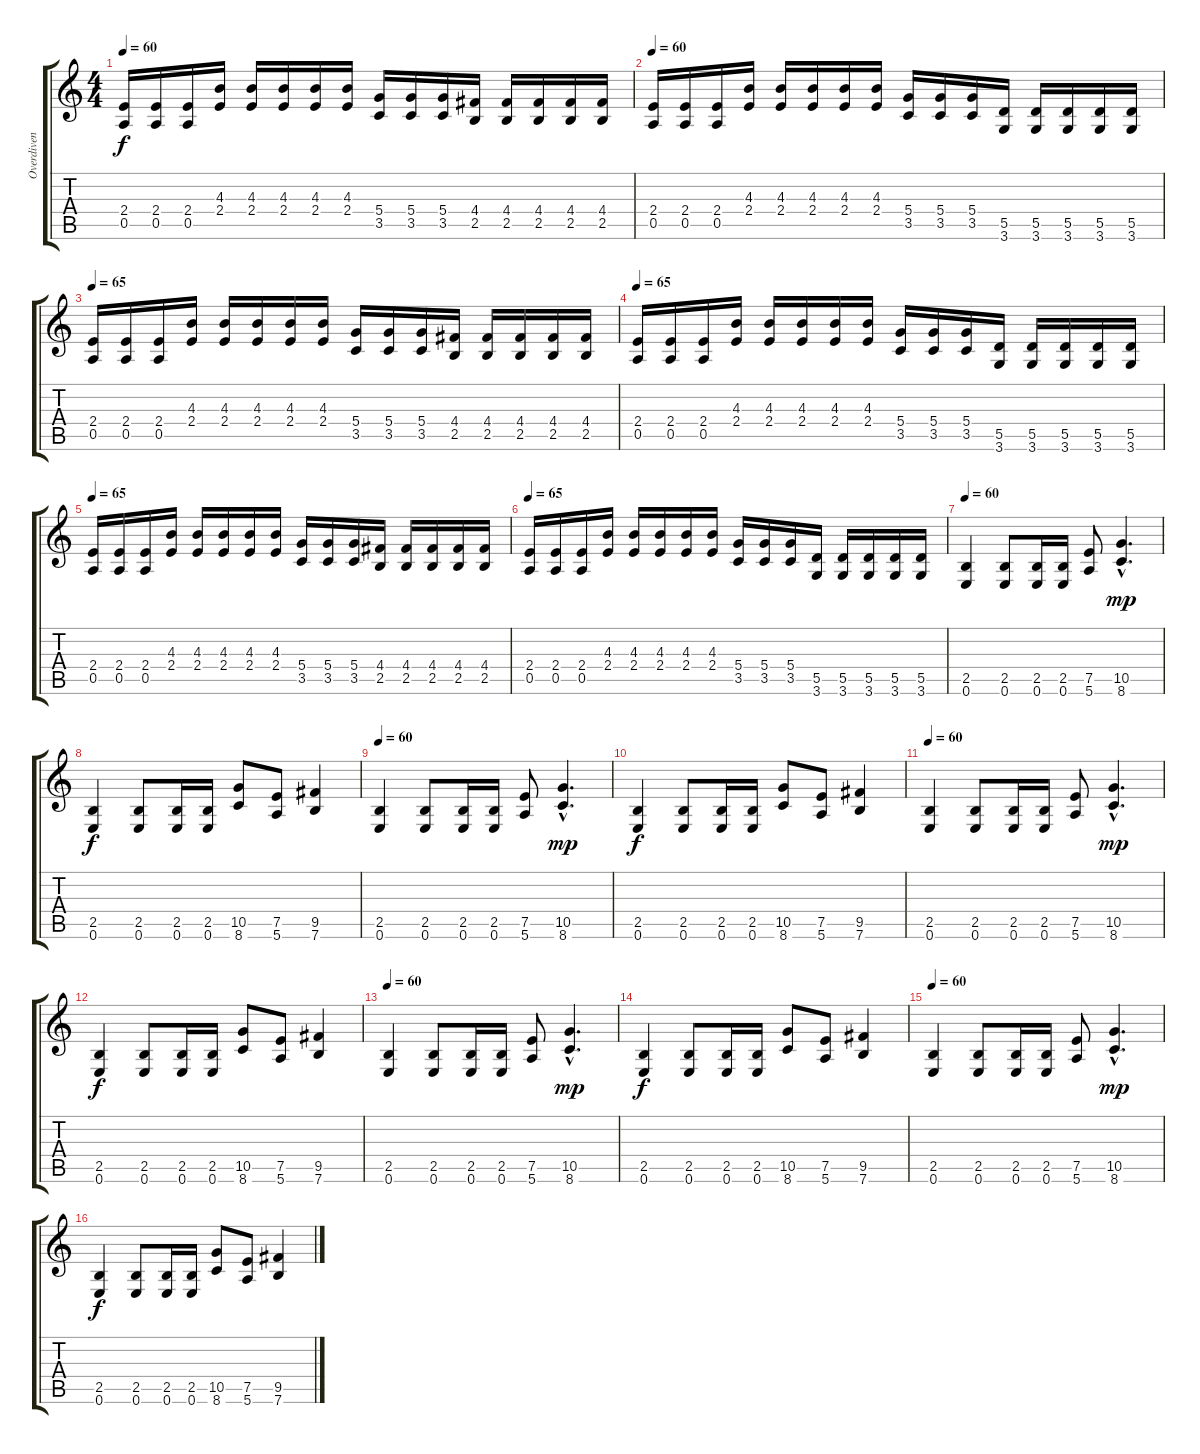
\track ("Overdiven Guitar 1" "Overdiven ") {instrument overdrivenguitar}
\staff {score tabs}
\tuning (E4 B3 G3 D3 A2 E2) {hide}
\ts (4 4)
\tempo 60
\clef g2
\ks c
(2.4 0.5).16{dy f} (2.4 0.5).16 (2.4 0.5).16 (4.3 2.4).16 (4.3 2.4).16 (4.3 2.4).16 (4.3 2.4).16 (4.3 2.4).16 (5.4 3.5).16 (5.4 3.5).16 (5.4 3.5).16 (4.4 2.5).16 (4.4 2.5).16 (4.4 2.5).16 (4.4 2.5).16 (4.4 2.5).16 |
\tempo 60
(2.4 0.5).16 (2.4 0.5).16 (2.4 0.5).16 (4.3 2.4).16 (4.3 2.4).16 (4.3 2.4).16 (4.3 2.4).16 (4.3 2.4).16 (5.4 3.5).16 (5.4 3.5).16 (5.4 3.5).16 (5.5 3.6).16 (5.5 3.6).16 (5.5 3.6).16 (5.5 3.6).16 (5.5 3.6).16 |
\tempo 60
\tempo 65
(2.4 0.5).16 (2.4 0.5).16 (2.4 0.5).16 (4.3 2.4).16 (4.3 2.4).16 (4.3 2.4).16 (4.3 2.4).16 (4.3 2.4).16 (5.4 3.5).16 (5.4 3.5).16 (5.4 3.5).16 (4.4 2.5).16 (4.4 2.5).16 (4.4 2.5).16 (4.4 2.5).16 (4.4 2.5).16 |
\tempo 60
\tempo 65
(2.4 0.5).16 (2.4 0.5).16 (2.4 0.5).16 (4.3 2.4).16 (4.3 2.4).16 (4.3 2.4).16 (4.3 2.4).16 (4.3 2.4).16 (5.4 3.5).16 (5.4 3.5).16 (5.4 3.5).16 (5.5 3.6).16 (5.5 3.6).16 (5.5 3.6).16 (5.5 3.6).16 (5.5 3.6).16 |
\tempo 60
\tempo 65
(2.4 0.5).16 (2.4 0.5).16 (2.4 0.5).16 (4.3 2.4).16 (4.3 2.4).16 (4.3 2.4).16 (4.3 2.4).16 (4.3 2.4).16 (5.4 3.5).16 (5.4 3.5).16 (5.4 3.5).16 (4.4 2.5).16 (4.4 2.5).16 (4.4 2.5).16 (4.4 2.5).16 (4.4 2.5).16 |
\tempo 60
\tempo 65
(2.4 0.5).16 (2.4 0.5).16 (2.4 0.5).16 (4.3 2.4).16 (4.3 2.4).16 (4.3 2.4).16 (4.3 2.4).16 (4.3 2.4).16 (5.4 3.5).16 (5.4 3.5).16 (5.4 3.5).16 (5.5 3.6).16 (5.5 3.6).16 (5.5 3.6).16 (5.5 3.6).16 (5.5 3.6).16 |
\tempo 60
(2.5 0.6).4 (2.5 0.6).8 (2.5 0.6).16 (2.5 0.6).16 (7.5 5.6).8 (10.5{hac} 8.6{hac}).4{d dy mp} |
(2.5 0.6).4{dy f} (2.5 0.6).8 (2.5 0.6).16 (2.5 0.6).16 (10.5 8.6).8 (7.5 5.6).8 (9.5 7.6).4 |
\tempo 60
(2.5 0.6).4 (2.5 0.6).8 (2.5 0.6).16 (2.5 0.6).16 (7.5 5.6).8 (10.5{hac} 8.6{hac}).4{d dy mp} |
(2.5 0.6).4{dy f} (2.5 0.6).8 (2.5 0.6).16 (2.5 0.6).16 (10.5 8.6).8 (7.5 5.6).8 (9.5 7.6).4 |
\tempo 60
(2.5 0.6).4 (2.5 0.6).8 (2.5 0.6).16 (2.5 0.6).16 (7.5 5.6).8 (10.5{hac} 8.6{hac}).4{d dy mp} |
(2.5 0.6).4{dy f} (2.5 0.6).8 (2.5 0.6).16 (2.5 0.6).16 (10.5 8.6).8 (7.5 5.6).8 (9.5 7.6).4 |
\tempo 60
(2.5 0.6).4 (2.5 0.6).8 (2.5 0.6).16 (2.5 0.6).16 (7.5 5.6).8 (10.5{hac} 8.6{hac}).4{d dy mp} |
(2.5 0.6).4{dy f} (2.5 0.6).8 (2.5 0.6).16 (2.5 0.6).16 (10.5 8.6).8 (7.5 5.6).8 (9.5 7.6).4 |
\tempo 60
(2.5 0.6).4 (2.5 0.6).8 (2.5 0.6).16 (2.5 0.6).16 (7.5 5.6).8 (10.5{hac} 8.6{hac}).4{d dy mp} |
(2.5 0.6).4{dy f} (2.5 0.6).8 (2.5 0.6).16 (2.5 0.6).16 (10.5 8.6).8 (7.5 5.6).8 (9.5 7.6).4
